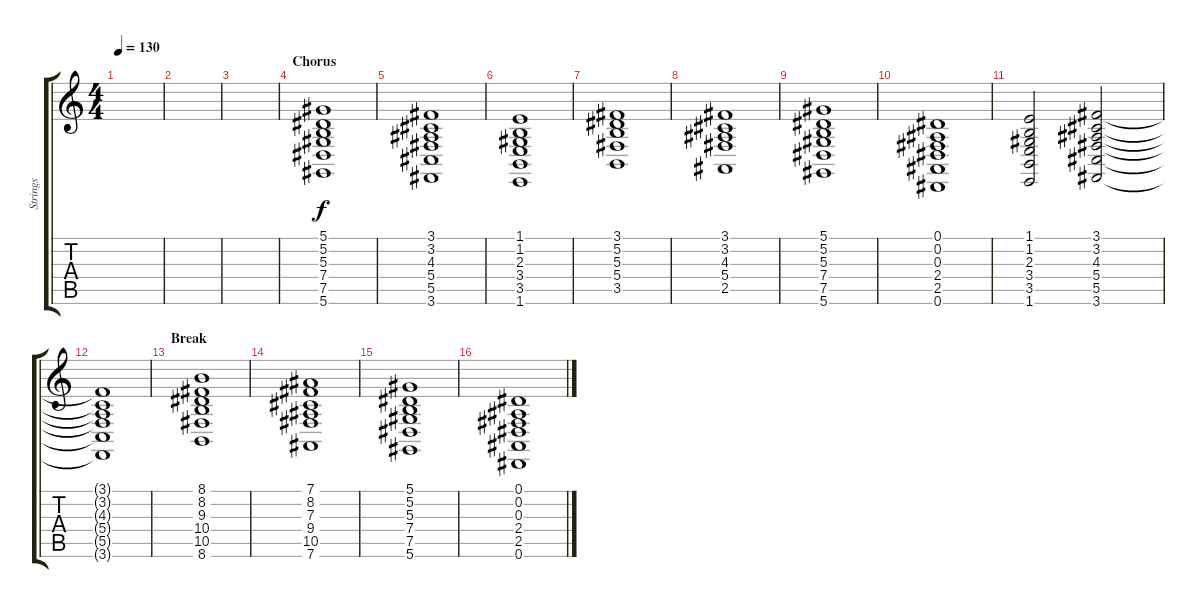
\track ("Strings" "Strings") {instrument stringensemble1}
\staff {score tabs}
\tuning (Eb4 Bb3 Gb3 Db3 Ab2 Eb2) {hide}
\ts (4 4)
\tempo 130
\clef g2
\ks c
|
|
|
\section ("" "Chorus")
(5.1 5.2 5.3 7.4 7.5 5.6).1 |
(3.1 3.2 4.3 5.4 5.5 3.6).1 |
(1.1 1.2 2.3 3.4 3.5 1.6).1 |
(3.1 5.2 5.3 5.4 3.5).1 |
(3.1 3.2 4.3 5.4 2.5).1 |
(5.1 5.2 5.3 7.4 7.5 5.6).1 |
(0.1 0.2 0.3 2.4 2.5 0.6).1 |
(1.1 1.2 2.3 3.4 3.5 1.6).2 (3.1 3.2 4.3 5.4 5.5 3.6).2 |
(3.1{t} 3.2{t} 4.3{t} 5.4{t} 5.5{t} 3.6{t}).1 |
\section ("" "Break")
(8.1 8.2 9.3 10.4 10.5 8.6).1 |
(7.1 8.2 7.3 9.4 10.5 7.6).1 |
(5.1 5.2 5.3 7.4 7.5 5.6).1 |
(0.1 0.2 0.3 2.4 2.5 0.6).1
